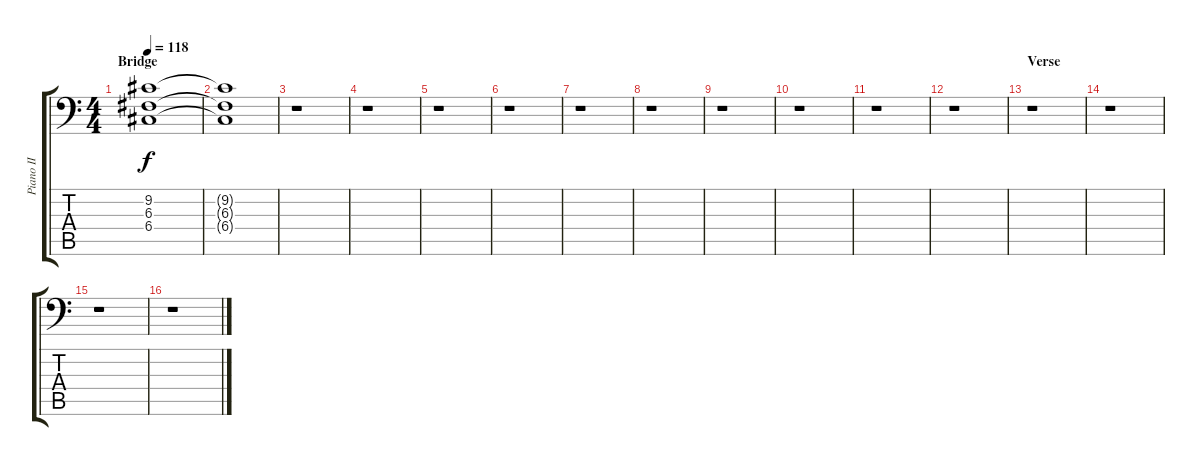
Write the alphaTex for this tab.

\track ("Piano II" "Piano II") {instrument acousticgrandpiano}
\staff {score tabs}
\tuning (A3 E3 C3 G2 D2 A1) {hide}
\ts (4 4)
\section ("" "Bridge")
\tempo 118
\clef f4
\ks c
(9.2 6.3 6.4).1{dy f} |
(9.2{t} 6.3{t} 6.4{t}).1 |
r.1 |
r.1 |
r.1 |
r.1 |
r.1 |
r.1 |
r.1 |
r.1 |
r.1 |
r.1 |
\section ("" "Verse")
r.1 |
r.1 |
r.1 |
r.1
